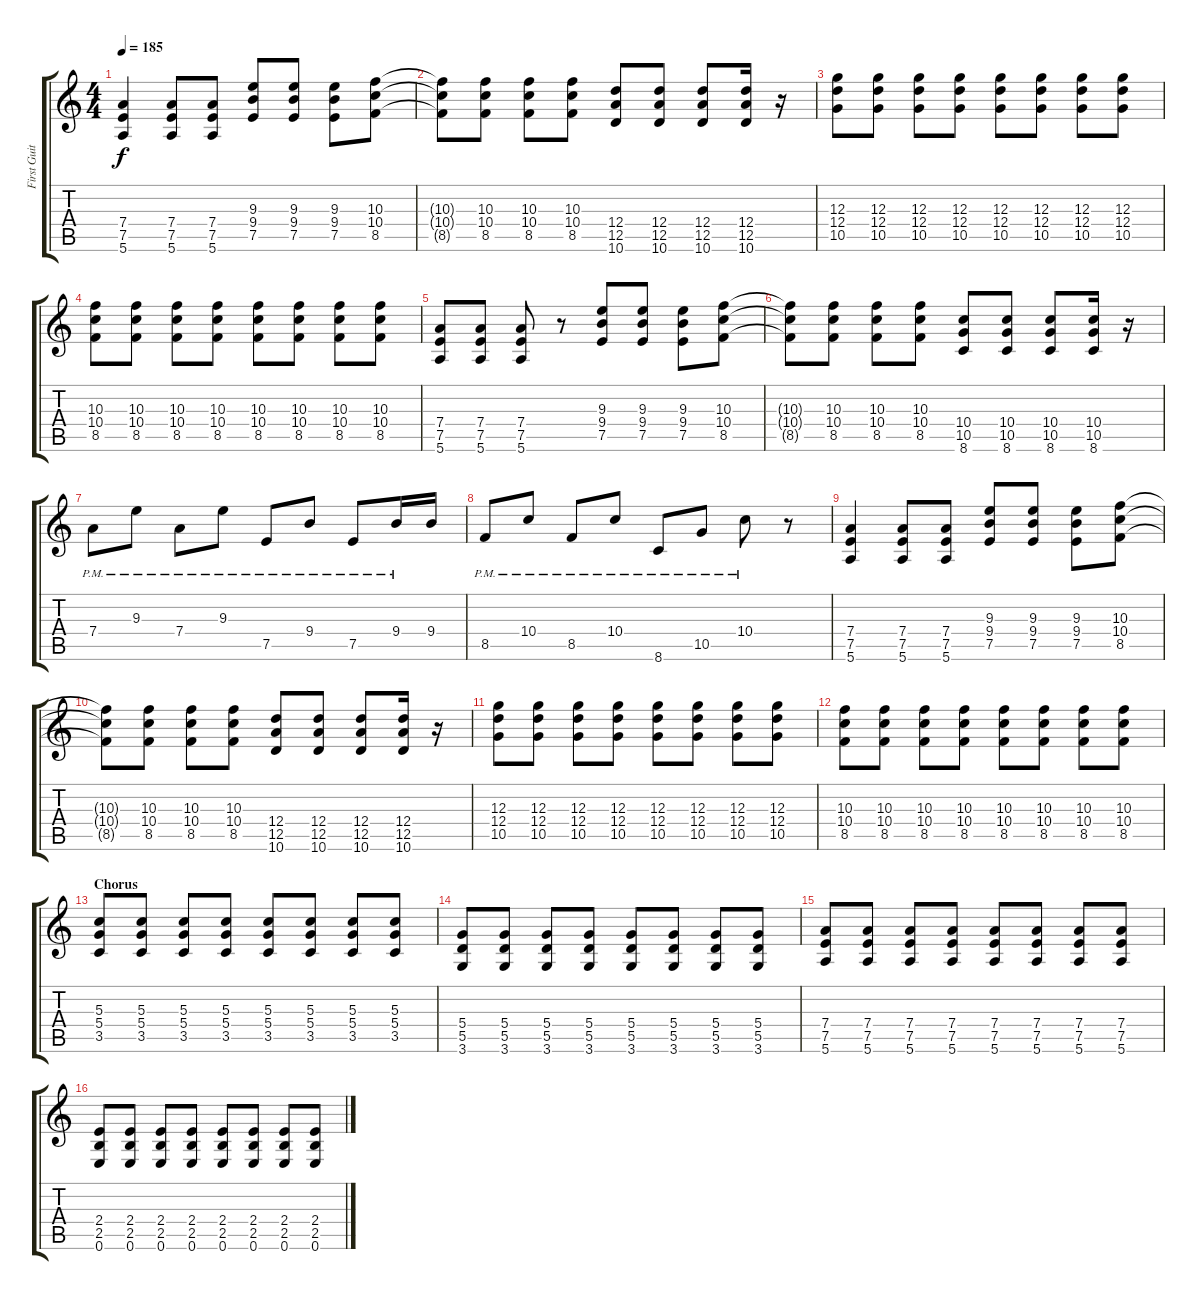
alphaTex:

\track ("First Guitar" "First Guit") {instrument distortionguitar}
\staff {score tabs}
\tuning (E4 B3 G3 D3 A2 E2) {hide}
\ts (4 4)
\tempo 185
\clef g2
\ks c
(7.4 7.5 5.6).4{dy f} (7.4 7.5 5.6).8 (7.4 7.5 5.6).8 (9.3 9.4 7.5).8 (9.3 9.4 7.5).8 (9.3 9.4 7.5).8 (10.3 10.4 8.5).8 |
(10.3{t} 10.4{t} 8.5{t}).8 (10.3 10.4 8.5).8 (10.3 10.4 8.5).8 (10.3 10.4 8.5).8 (12.4 12.5 10.6).8 (12.4 12.5 10.6).8 (12.4 12.5 10.6).8 (12.4 12.5 10.6).16 r.16 |
(12.3 12.4 10.5).8 (12.3 12.4 10.5).8 (12.3 12.4 10.5).8 (12.3 12.4 10.5).8 (12.3 12.4 10.5).8 (12.3 12.4 10.5).8 (12.3 12.4 10.5).8 (12.3 12.4 10.5).8 |
(10.3 10.4 8.5).8 (10.3 10.4 8.5).8 (10.3 10.4 8.5).8 (10.3 10.4 8.5).8 (10.3 10.4 8.5).8 (10.3 10.4 8.5).8 (10.3 10.4 8.5).8 (10.3 10.4 8.5).8 |
(7.4 7.5 5.6).8 (7.4 7.5 5.6).8 (7.4 7.5 5.6).8 r.8 (9.3 9.4 7.5).8 (9.3 9.4 7.5).8 (9.3 9.4 7.5).8 (10.3 10.4 8.5).8 |
(10.3{t} 10.4{t} 8.5{t}).8 (10.3 10.4 8.5).8 (10.3 10.4 8.5).8 (10.3 10.4 8.5).8 (10.4 10.5 8.6).8 (10.4 10.5 8.6).8 (10.4 10.5 8.6).8 (10.4 10.5 8.6).16 r.16 |
7.4{pm}.8{balance 8} 9.3{pm}.8 7.4{pm}.8 9.3{pm}.8 7.5{pm}.8 9.4{pm}.8 7.5{pm}.8 9.4{pm}.16 9.4.16 |
8.5{pm}.8 10.4{pm}.8 8.5{pm}.8 10.4{pm}.8 8.6{pm}.8 10.5{pm}.8 10.4{pm}.8 r.8 |
(7.4 7.5 5.6).4{balance 2} (7.4 7.5 5.6).8 (7.4 7.5 5.6).8 (9.3 9.4 7.5).8 (9.3 9.4 7.5).8 (9.3 9.4 7.5).8 (10.3 10.4 8.5).8 |
(10.3{t} 10.4{t} 8.5{t}).8 (10.3 10.4 8.5).8 (10.3 10.4 8.5).8 (10.3 10.4 8.5).8 (12.4 12.5 10.6).8 (12.4 12.5 10.6).8 (12.4 12.5 10.6).8 (12.4 12.5 10.6).16 r.16 |
(12.3 12.4 10.5).8 (12.3 12.4 10.5).8 (12.3 12.4 10.5).8 (12.3 12.4 10.5).8 (12.3 12.4 10.5).8 (12.3 12.4 10.5).8 (12.3 12.4 10.5).8 (12.3 12.4 10.5).8 |
(10.3 10.4 8.5).8 (10.3 10.4 8.5).8 (10.3 10.4 8.5).8 (10.3 10.4 8.5).8 (10.3 10.4 8.5).8 (10.3 10.4 8.5).8 (10.3 10.4 8.5).8 (10.3 10.4 8.5).8 |
\section ("" "Chorus")
(5.3 5.4 3.5).8 (5.3 5.4 3.5).8 (5.3 5.4 3.5).8 (5.3 5.4 3.5).8 (5.3 5.4 3.5).8 (5.3 5.4 3.5).8 (5.3 5.4 3.5).8 (5.3 5.4 3.5).8 |
(5.4 5.5 3.6).8 (5.4 5.5 3.6).8 (5.4 5.5 3.6).8 (5.4 5.5 3.6).8 (5.4 5.5 3.6).8 (5.4 5.5 3.6).8 (5.4 5.5 3.6).8 (5.4 5.5 3.6).8 |
(7.4 7.5 5.6).8 (7.4 7.5 5.6).8 (7.4 7.5 5.6).8 (7.4 7.5 5.6).8 (7.4 7.5 5.6).8 (7.4 7.5 5.6).8 (7.4 7.5 5.6).8 (7.4 7.5 5.6).8 |
(2.4 2.5 0.6).8 (2.4 2.5 0.6).8 (2.4 2.5 0.6).8 (2.4 2.5 0.6).8 (2.4 2.5 0.6).8 (2.4 2.5 0.6).8 (2.4 2.5 0.6).8 (2.4 2.5 0.6).8
